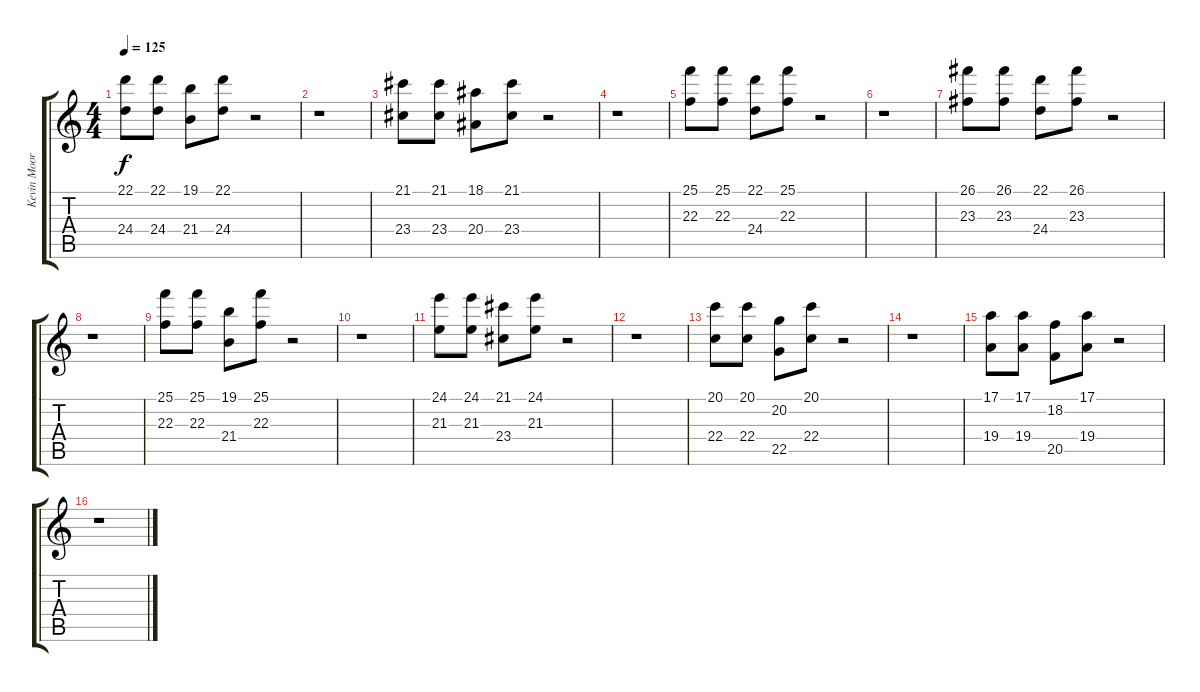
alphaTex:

\track ("Kevin Moore" "Kevin Moor") {instrument fx7echoes}
\staff {score tabs}
\tuning (E4 B3 G3 D3 A2 E2) {hide}
\ts (4 4)
\tempo 125
\clef g2
\ks c
(22.1 24.4).8{dy f} (22.1 24.4).8 (19.1 21.4).8 (22.1 24.4).8 r.2 |
r.1 |
(21.1 23.4).8 (21.1 23.4).8 (18.1 20.4).8 (21.1 23.4).8 r.2 |
r.1 |
(25.1 22.3).8 (25.1 22.3).8 (22.1 24.4).8 (25.1 22.3).8 r.2 |
r.1 |
(26.1 23.3).8 (26.1 23.3).8 (22.1 24.4).8 (26.1 23.3).8 r.2 |
r.1 |
(25.1 22.3).8 (25.1 22.3).8 (19.1 21.4).8 (25.1 22.3).8 r.2 |
r.1 |
(24.1 21.3).8 (24.1 21.3).8 (21.1 23.4).8 (24.1 21.3).8 r.2 |
r.1 |
(20.1 22.4).8 (20.1 22.4).8 (20.2 22.5).8 (20.1 22.4).8 r.2 |
r.1 |
(17.1 19.4).8 (17.1 19.4).8 (18.2 20.5).8 (17.1 19.4).8 r.2 |
r.1
